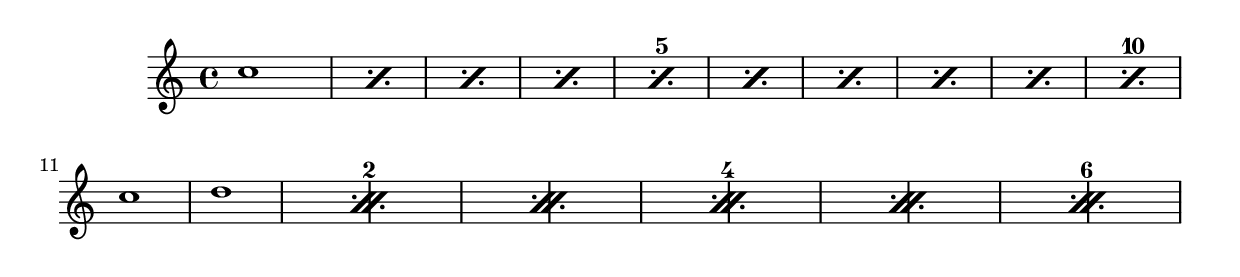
%% Do not edit this file; it is auto-generated from input/new
%% This file is in the public domain.
\version "2.12.0"
\header {
  texidoces = "
Se pueden mostrar los contadores de las repeticiones del tipo
porcentaje a intervalos regulares mediante el establecimiento de
la propiedad de contexto @code{repeatCountVisibility}.

"
  doctitlees = "Visibilidad del contador de repeticiones de tipo porcentaje"

  lsrtags = "repeats, tweaks-and-overrides"
  texidoc = "
Percent repeat counters can be shown at regular intervals by setting
the context property @code{repeatCountVisibility}.
"
  doctitle = "Percent repeat count visibility"
} % begin verbatim


\relative c'' {
  \set countPercentRepeats = ##t
  \set repeatCountVisibility = #(every-nth-repeat-count-visible 5)
  \repeat percent 10 { c1 } \break
  \set repeatCountVisibility = #(every-nth-repeat-count-visible 2)
  \repeat percent 6 { c1 d1 }
}
